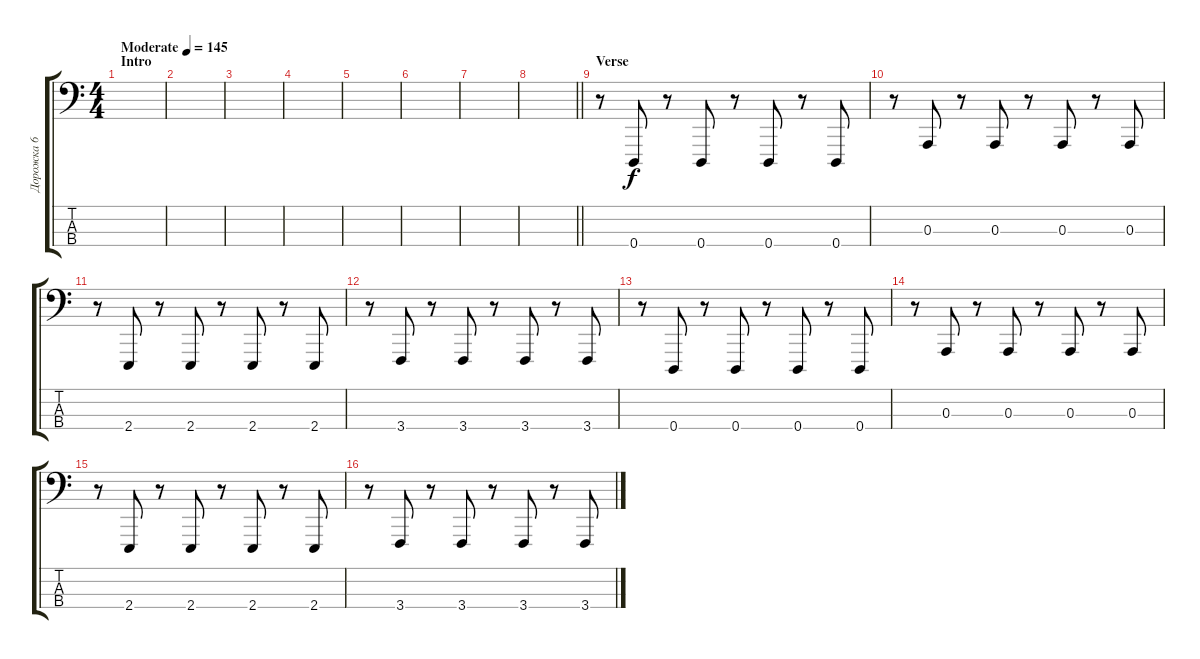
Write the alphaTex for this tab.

\track ("Дорожка 6" "Дорожка 6") {instrument lead2sawtooth}
\staff {score tabs}
\tuning (G2 D2 A1 D1) {hide}
\ts (4 4)
\section ("" "Intro")
\tempo (145 "Moderate")
\clef f4
\ks c
|
|
|
|
|
|
|
\barLineRight lightlight
|
\section ("" "Verse")
r.8 0.4.8 r.8 0.4.8 r.8 0.4.8 r.8 0.4.8 |
r.8 0.3.8 r.8 0.3.8 r.8 0.3.8 r.8 0.3.8 |
r.8 2.4.8 r.8 2.4.8 r.8 2.4.8 r.8 2.4.8 |
r.8 3.4.8 r.8 3.4.8 r.8 3.4.8 r.8 3.4.8 |
r.8 0.4.8 r.8 0.4.8 r.8 0.4.8 r.8 0.4.8 |
r.8 0.3.8 r.8 0.3.8 r.8 0.3.8 r.8 0.3.8 |
r.8 2.4.8 r.8 2.4.8 r.8 2.4.8 r.8 2.4.8 |
r.8 3.4.8 r.8 3.4.8 r.8 3.4.8 r.8 3.4.8
